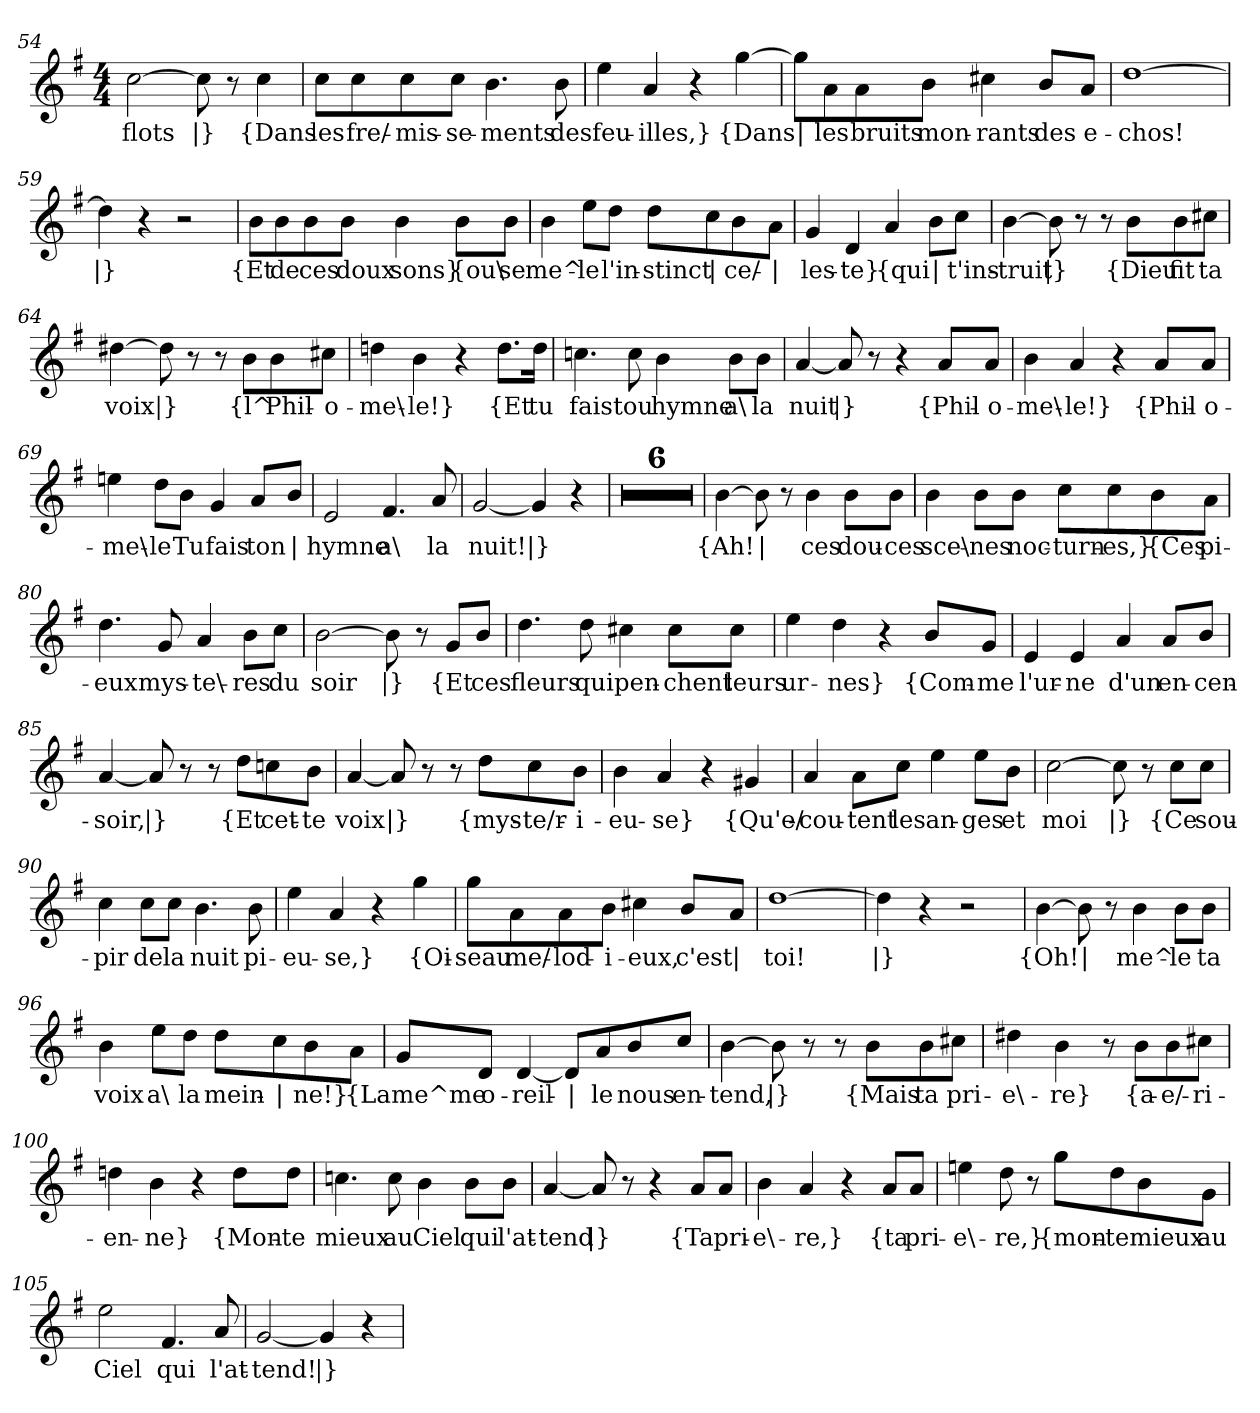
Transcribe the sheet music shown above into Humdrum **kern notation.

**kern	**text
*part1	*part1
*staff1	*staff1
!!LO:PB:g=z
*clefG2	*
*k[f#]	*
*M4/4	*
=54	=54
!	!LO:LY:b
[2cc\	flots
!	!LO:LY:b
8cc\]	|}
8r	.
!	!LO:LY:b
4cc\	{Dans
=55	=55
!	!LO:LY:b
8cc\L	les
!	!LO:LY:b
8cc\	fre/-
!	!LO:LY:b
8cc\	-mis-
!	!LO:LY:b
8cc\J	-se-
!	!LO:LY:b
4.b\	-ments
!	!LO:LY:b
8b\	des
=56	=56
!	!LO:LY:b
4ee\	feu-
!	!LO:LY:b
4a/	-illes,}
4r	.
!	!LO:LY:b
[4gg\	{Dans
=57	=57
!	!LO:LY:b
8gg\L]	|
!	!LO:LY:b
8a\	les
!	!LO:LY:b
8a\	bruits
!	!LO:LY:b
8b\J	mon-
!	!LO:LY:b
4cc#X\	-rants
!	!LO:LY:b
8b/L	des
!	!LO:LY:b
8a/J	e-
!!LO:LB:g=z
=58	=58
!	!LO:LY:b
[1dd	-chos!
=59	=59
!	!LO:LY:b
4dd\]	|}
4r	.
2r	.
=60	=60
!	!LO:LY:b
8b\L	{Et
!	!LO:LY:b
8b\	de
!	!LO:LY:b
8b\	ces
!	!LO:LY:b
8b\J	doux
!	!LO:LY:b
4b\	sons}
!	!LO:LY:b
8b\L	{ou\
!	!LO:LY:b
8b\J	se
=61	=61
!	!LO:LY:b
4b\	me^-
!	!LO:LY:b
8ee\L	-le
!	!LO:LY:b
8dd\J	l'in-
!	!LO:LY:b
8dd\L	-stinct
!	!LO:LY:b
8cc\	|
!	!LO:LY:b
8b\	ce/-
!	!LO:LY:b
8a\J	|
=62	=62
!	!LO:LY:b
4g/	-les-
!	!LO:LY:b
4d/	-te}
!	!LO:LY:b
4a/	{qui
!	!LO:LY:b
8b\L	|
!	!LO:LY:b
8cc\J	t'ins-
!!LO:LB:g=z
=63	=63
!	!LO:LY:b
[4b\	-truit
!	!LO:LY:b
8b\]	|}
8r	.
8r	.
!	!LO:LY:b
8b\L	{Dieu
!	!LO:LY:b
8b\	fit
!	!LO:LY:b
8cc#X\J	ta
=64	=64
!	!LO:LY:b
[4dd#X\	voix
!	!LO:LY:b
8dd#\]	|}
8r	.
8r	.
!	!LO:LY:b
8b\L	{l^
!	!LO:LY:b
8b\	Phil-
!	!LO:LY:b
8cc#X\J	-o-
=65	=65
!	!LO:LY:b
4ddn\	me\-
!	!LO:LY:b
4b\	-le!}
4r	.
!	!LO:LY:b
8.dd\L	{Et
!	!LO:LY:b
16dd\Jk	tu
=66	=66
!	!LO:LY:b
4.ccn\	fais
!	!LO:LY:b
8cc\	tou
!	!LO:LY:b
4b\	hymne
!	!LO:LY:b
8b\L	a\
!	!LO:LY:b
8b\J	la
!!LO:LB:g=z
=67	=67
!	!LO:LY:b
[4a/	nuit
!	!LO:LY:b
8a/]	|}
8r	.
4r	.
!	!LO:LY:b
8a/L	{Phil-
!	!LO:LY:b
8a/J	-o-
=68	=68
!	!LO:LY:b
4b\	-me\-
!	!LO:LY:b
4a/	-le!}
4r	.
!	!LO:LY:b
8a/L	{Phil-
!	!LO:LY:b
8a/J	-o-
=69	=69
!	!LO:LY:b
4een\	-me\-
!	!LO:LY:b
8dd\L	-le
!	!LO:LY:b
8b\J	Tu
!	!LO:LY:b
4g/	fais
!	!LO:LY:b
8a/L	ton
!	!LO:LY:b
8b/J	|
=70	=70
!	!LO:LY:b
2e/	hymne
!	!LO:LY:b
4.f#/	a\
!	!LO:LY:b
8a/	la
=71	=71
!	!LO:LY:b
[2g/	nuit!
!	!LO:LY:b
4g/]	|}
4r	.
=72	=72
1r	.
=73	=73
1r	.
!!LO:LB:g=z
=74	=74
1r	.
=75	=75
1r	.
=76	=76
1r	.
=77	=77
1r	.
=78	=78
!	!LO:LY:b
[4b\	{Ah!
!	!LO:LY:b
8b\]	|
8r	.
!	!LO:LY:b
4b\	ces
!	!LO:LY:b
8b\L	dou-
!	!LO:LY:b
8b\J	-ces
=79	=79
!	!LO:LY:b
4b\	sce\-
!	!LO:LY:b
8b\L	-nes
!	!LO:LY:b
8b\J	noc-
!	!LO:LY:b
8cc\L	-turn-
!	!LO:LY:b
8cc\	-es,}
!	!LO:LY:b
8b\	{Ces
!	!LO:LY:b
8a\J	pi-
!!LO:LB:g=z
=80	=80
!	!LO:LY:b
4.dd\	-eux
!	!LO:LY:b
8g/	mys-
!	!LO:LY:b
4a/	-te\-
!	!LO:LY:b
8b\L	-res
!	!LO:LY:b
8cc\J	du
=81	=81
!	!LO:LY:b
[2b\	soir
!	!LO:LY:b
8b\]	|}
8r	.
!	!LO:LY:b
8g/L	{Et
!	!LO:LY:b
8b/J	ces
=82	=82
!	!LO:LY:b
4.dd\	fleurs
!	!LO:LY:b
8dd\	qui
!	!LO:LY:b
4cc#X\	pen-
!	!LO:LY:b
8cc#\L	-chent
!	!LO:LY:b
8cc#\J	leurs
=83	=83
!	!LO:LY:b
4ee\	ur-
!	!LO:LY:b
4dd\	-nes}
4r	.
!	!LO:LY:b
8b/L	{Com-
!	!LO:LY:b
8g/J	-me
!!LO:LB:g=z
=84	=84
!	!LO:LY:b
4e/	l'ur-
!	!LO:LY:b
4e/	-ne
!	!LO:LY:b
4a/	d'un
!	!LO:LY:b
8a/L	en-
!	!LO:LY:b
8b/J	-cen-
=85	=85
!	!LO:LY:b
[4a/	-soir,
!	!LO:LY:b
8a/]	|}
8r	.
8r	.
!	!LO:LY:b
8dd\L	{Et
!	!LO:LY:b
8ccn\	cet-
!	!LO:LY:b
8b\J	-te
=86	=86
!	!LO:LY:b
[4a/	voix
!	!LO:LY:b
8a/]	|}
8r	.
8r	.
!	!LO:LY:b
8dd\L	{mys-
!	!LO:LY:b
8cc\	-te/r-
!	!LO:LY:b
8b\J	-i-
=87	=87
!	!LO:LY:b
4b\	-eu-
!	!LO:LY:b
4a/	-se}
4r	.
!	!LO:LY:b
4g#X/	{Qu'e/-
!!LO:LB:g=z
=88	=88
!	!LO:LY:b
4a/	-cou-
!	!LO:LY:b
8a\L	-tent
!	!LO:LY:b
8cc\J	les
!	!LO:LY:b
4ee\	an-
!	!LO:LY:b
8ee\L	-ges
!	!LO:LY:b
8b\J	et
=89	=89
!	!LO:LY:b
[2cc\	moi
!	!LO:LY:b
8cc\]	|}
8r	.
!	!LO:LY:b
8cc\L	{Ce
!	!LO:LY:b
8cc\J	sou-
=90	=90
!	!LO:LY:b
4cc\	-pir
!	!LO:LY:b
8cc\L	de
!	!LO:LY:b
8cc\J	la
!	!LO:LY:b
4.b\	nuit
!	!LO:LY:b
8b\	pi-
=91	=91
!	!LO:LY:b
4ee\	-eu-
!	!LO:LY:b
4a/	-se,}
4r	.
!	!LO:LY:b
4gg\	{Oi-
!!LO:LB:g=z
=92	=92
!	!LO:LY:b
8gg\L	-seau
!	!LO:LY:b
8a\	me/-
!	!LO:LY:b
8a\	-lod-
!	!LO:LY:b
8b\J	-i-
!	!LO:LY:b
4cc#X\	-eux,
!	!LO:LY:b
8b/L	c'est
!	!LO:LY:b
8a/J	|
=93	=93
!	!LO:LY:b
[1dd	toi!
=94	=94
!	!LO:LY:b
4dd\]	|}
4r	.
2r	.
=95	=95
!	!LO:LY:b
[4b\	{Oh!
!	!LO:LY:b
8b\]	|
8r	.
!	!LO:LY:b
4b\	me^-
!	!LO:LY:b
8b\L	-le
!	!LO:LY:b
8b\J	ta
=96	=96
!	!LO:LY:b
4b\	voix
!	!LO:LY:b
8ee\L	a\
!	!LO:LY:b
8dd\J	la
!	!LO:LY:b
8dd\L	mein-
!	!LO:LY:b
8cc\	|
!	!LO:LY:b
8b\	-ne!}
!	!LO:LY:b
8a\J	{La
!!LO:LB:g=z
=97	=97
!	!LO:LY:b
8g/L	me^me
!	!LO:LY:b
8d/J	o-
!	!LO:LY:b
[4d/	-reil-
!	!LO:LY:b
8d/L]	|
!	!LO:LY:b
8a/	-le
!	!LO:LY:b
8b/	nous
!	!LO:LY:b
8cc/J	en-
=98	=98
!	!LO:LY:b
[4b\	-tend,
!	!LO:LY:b
8b\]	|}
8r	.
8r	.
!	!LO:LY:b
8b\L	{Mais
!	!LO:LY:b
8b\	ta
!	!LO:LY:b
8cc#X\J	pri-
=99	=99
!	!LO:LY:b
4dd#X\	-e\-
!	!LO:LY:b
4b\	-re}
8r	.
!	!LO:LY:b
8b\L	{a-
!	!LO:LY:b
8b\	-e/-
!	!LO:LY:b
8cc#X\J	-ri-
=100	=100
!	!LO:LY:b
4ddn\	-en-
!	!LO:LY:b
4b\	-ne}
4r	.
!	!LO:LY:b
8dd\L	{Mon-
!	!LO:LY:b
8dd\J	-te
!!LO:LB:g=z
=101	=101
!	!LO:LY:b
4.ccn\	mieux
!	!LO:LY:b
8cc\	au
!	!LO:LY:b
4b\	Ciel
!	!LO:LY:b
8b\L	qui
!	!LO:LY:b
8b\J	l'at-
=102	=102
!	!LO:LY:b
[4a/	-tend
!	!LO:LY:b
8a/]	|}
8r	.
4r	.
!	!LO:LY:b
8a/L	{Ta
!	!LO:LY:b
8a/J	pri-
=103	=103
!	!LO:LY:b
4b\	-e\-
!	!LO:LY:b
4a/	-re,}
4r	.
!	!LO:LY:b
8a/L	{ta
!	!LO:LY:b
8a/J	pri-
=104	=104
!	!LO:LY:b
4een\	-e\-
!	!LO:LY:b
8dd\	-re,}
8r	.
!	!LO:LY:b
8gg\L	{mon-
!	!LO:LY:b
8dd\	-te
!	!LO:LY:b
8b\	mieux
!	!LO:LY:b
8g\J	au
!!LO:PB:g=z
=105	=105
!	!LO:LY:b
2ee\	Ciel
!	!LO:LY:b
4.f#/	qui
!	!LO:LY:b
8a/	l'at-
=106	=106
!	!LO:LY:b
[2g/	-tend!
!	!LO:LY:b
4g/]	|}
4r	.
=	=
*-	*-
